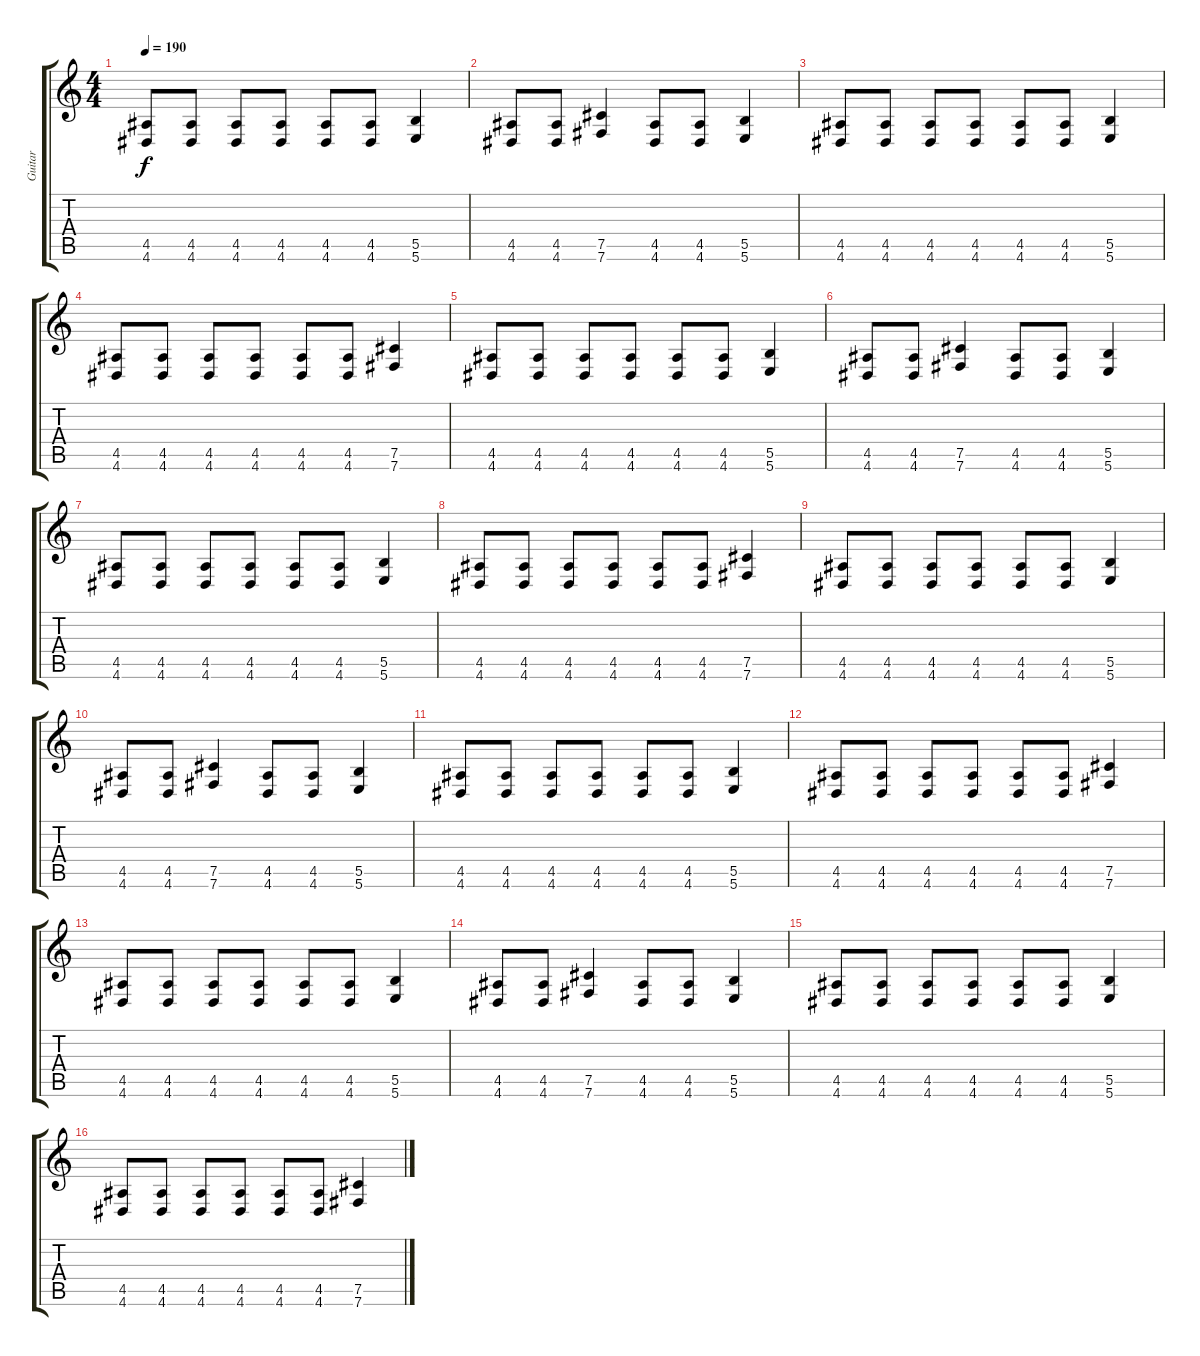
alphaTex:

\track ("Guitar" "Guitar") {instrument overdrivenguitar}
\staff {score tabs}
\tuning (Db4 Ab3 E3 B2 Gb2 B1) {hide}
\ts (4 4)
\tempo 190
\clef g2
\ks c
(4.5 4.6).8{dy f} (4.5 4.6).8 (4.5 4.6).8 (4.5 4.6).8 (4.5 4.6).8 (4.5 4.6).8 (5.5 5.6).4 |
(4.5 4.6).8 (4.5 4.6).8 (7.5 7.6).4 (4.5 4.6).8 (4.5 4.6).8 (5.5 5.6).4 |
(4.5 4.6).8 (4.5 4.6).8 (4.5 4.6).8 (4.5 4.6).8 (4.5 4.6).8 (4.5 4.6).8 (5.5 5.6).4 |
(4.5 4.6).8 (4.5 4.6).8 (4.5 4.6).8 (4.5 4.6).8 (4.5 4.6).8 (4.5 4.6).8 (7.5 7.6).4 |
(4.5 4.6).8 (4.5 4.6).8 (4.5 4.6).8 (4.5 4.6).8 (4.5 4.6).8 (4.5 4.6).8 (5.5 5.6).4 |
(4.5 4.6).8 (4.5 4.6).8 (7.5 7.6).4 (4.5 4.6).8 (4.5 4.6).8 (5.5 5.6).4 |
(4.5 4.6).8 (4.5 4.6).8 (4.5 4.6).8 (4.5 4.6).8 (4.5 4.6).8 (4.5 4.6).8 (5.5 5.6).4 |
(4.5 4.6).8 (4.5 4.6).8 (4.5 4.6).8 (4.5 4.6).8 (4.5 4.6).8 (4.5 4.6).8 (7.5 7.6).4 |
(4.5 4.6).8 (4.5 4.6).8 (4.5 4.6).8 (4.5 4.6).8 (4.5 4.6).8 (4.5 4.6).8 (5.5 5.6).4 |
(4.5 4.6).8 (4.5 4.6).8 (7.5 7.6).4 (4.5 4.6).8 (4.5 4.6).8 (5.5 5.6).4 |
(4.5 4.6).8 (4.5 4.6).8 (4.5 4.6).8 (4.5 4.6).8 (4.5 4.6).8 (4.5 4.6).8 (5.5 5.6).4 |
(4.5 4.6).8 (4.5 4.6).8 (4.5 4.6).8 (4.5 4.6).8 (4.5 4.6).8 (4.5 4.6).8 (7.5 7.6).4 |
(4.5 4.6).8 (4.5 4.6).8 (4.5 4.6).8 (4.5 4.6).8 (4.5 4.6).8 (4.5 4.6).8 (5.5 5.6).4 |
(4.5 4.6).8 (4.5 4.6).8 (7.5 7.6).4 (4.5 4.6).8 (4.5 4.6).8 (5.5 5.6).4 |
(4.5 4.6).8 (4.5 4.6).8 (4.5 4.6).8 (4.5 4.6).8 (4.5 4.6).8 (4.5 4.6).8 (5.5 5.6).4 |
(4.5 4.6).8 (4.5 4.6).8 (4.5 4.6).8 (4.5 4.6).8 (4.5 4.6).8 (4.5 4.6).8 (7.5 7.6).4
